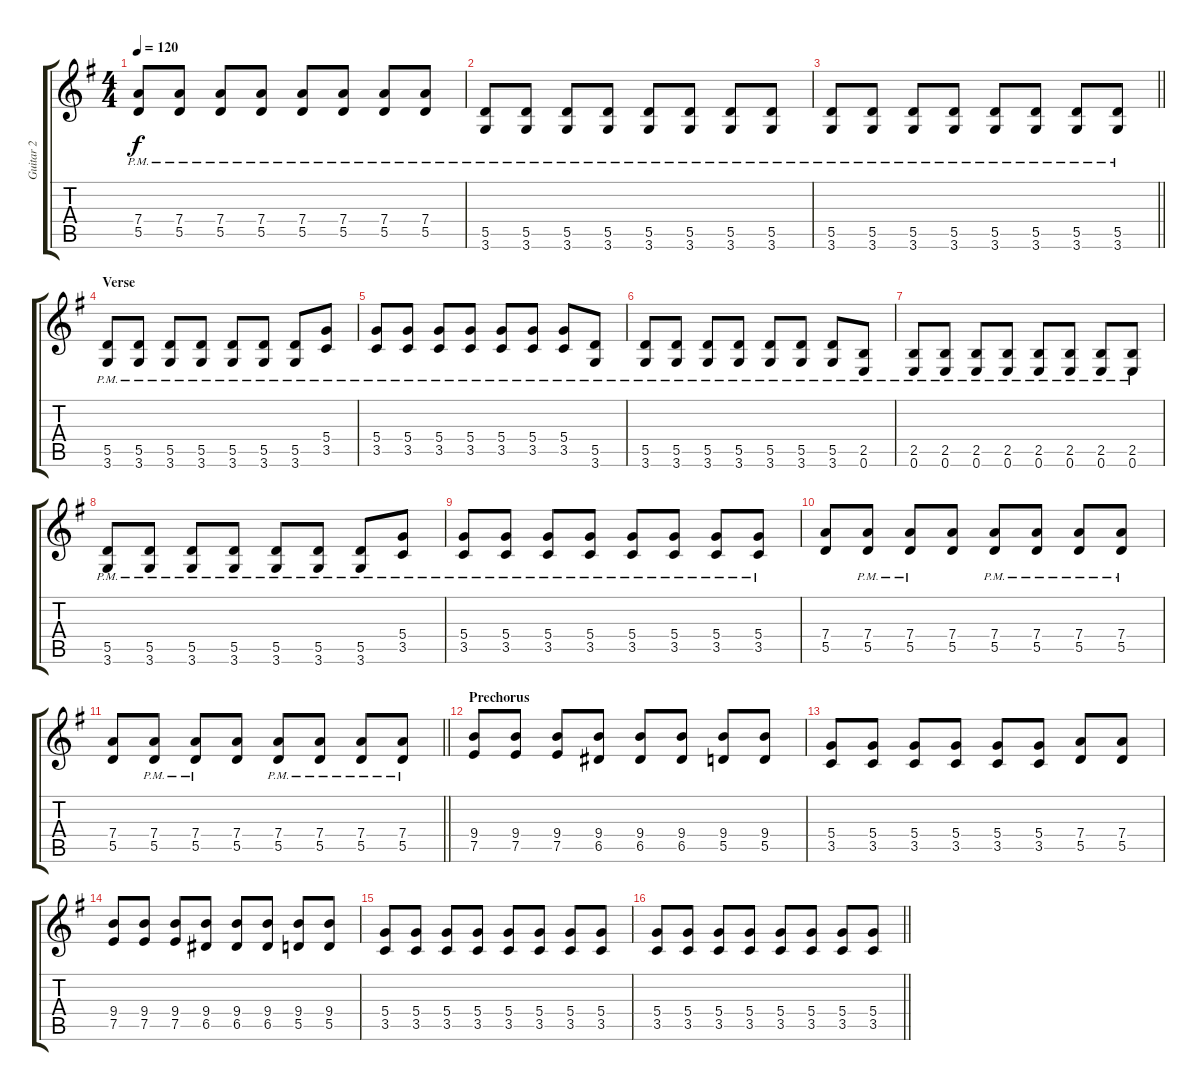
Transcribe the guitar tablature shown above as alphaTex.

\track ("Guitar 2" "Guitar 2") {instrument acousticguitarsteel}
\staff {score tabs}
\tuning (E4 B3 G3 D3 A2 E2) {hide}
\ts (4 4)
\tempo 120
\clef g2
\ks g
(7.4{pm} 5.5{pm}).8{dy f} (7.4{pm} 5.5{pm}).8 (7.4{pm} 5.5{pm}).8 (7.4{pm} 5.5{pm}).8 (7.4{pm} 5.5{pm}).8 (7.4{pm} 5.5{pm}).8 (7.4{pm} 5.5{pm}).8 (7.4{pm} 5.5{pm}).8 |
(5.5{pm} 3.6{pm}).8 (5.5{pm} 3.6{pm}).8 (5.5{pm} 3.6{pm}).8 (5.5{pm} 3.6{pm}).8 (5.5{pm} 3.6{pm}).8 (5.5{pm} 3.6{pm}).8 (5.5{pm} 3.6{pm}).8 (5.5{pm} 3.6{pm}).8 |
\barLineRight lightlight
(5.5{pm} 3.6{pm}).8 (5.5{pm} 3.6{pm}).8 (5.5{pm} 3.6{pm}).8 (5.5{pm} 3.6{pm}).8 (5.5{pm} 3.6{pm}).8 (5.5{pm} 3.6{pm}).8 (5.5{pm} 3.6{pm}).8 (5.5{pm} 3.6{pm}).8 |
\section ("" "Verse")
(5.5{pm} 3.6{pm}).8 (5.5{pm} 3.6{pm}).8 (5.5{pm} 3.6{pm}).8 (5.5{pm} 3.6{pm}).8 (5.5{pm} 3.6{pm}).8 (5.5{pm} 3.6{pm}).8 (5.5{pm} 3.6{pm}).8 (5.4 3.5{pm}).8 |
(5.4 3.5{pm}).8 (5.4 3.5{pm}).8 (5.4 3.5{pm}).8 (5.4 3.5{pm}).8 (5.4 3.5{pm}).8 (5.4 3.5{pm}).8 (5.4 3.5{pm}).8 (5.5{pm} 3.6{pm}).8 |
(5.5{pm} 3.6{pm}).8 (5.5{pm} 3.6{pm}).8 (5.5{pm} 3.6{pm}).8 (5.5{pm} 3.6{pm}).8 (5.5{pm} 3.6{pm}).8 (5.5{pm} 3.6{pm}).8 (5.5{pm} 3.6{pm}).8 (2.5{pm} 0.6{pm}).8 |
(2.5{pm} 0.6{pm}).8 (2.5{pm} 0.6{pm}).8 (2.5{pm} 0.6{pm}).8 (2.5{pm} 0.6{pm}).8 (2.5{pm} 0.6{pm}).8 (2.5{pm} 0.6{pm}).8 (2.5{pm} 0.6{pm}).8 (2.5{pm} 0.6{pm}).8 |
(5.5{pm} 3.6{pm}).8 (5.5{pm} 3.6{pm}).8 (5.5{pm} 3.6{pm}).8 (5.5{pm} 3.6{pm}).8 (5.5{pm} 3.6{pm}).8 (5.5{pm} 3.6{pm}).8 (5.5{pm} 3.6{pm}).8 (5.4 3.5{pm}).8 |
(5.4 3.5{pm}).8 (5.4 3.5{pm}).8 (5.4 3.5{pm}).8 (5.4 3.5{pm}).8 (5.4 3.5{pm}).8 (5.4 3.5{pm}).8 (5.4 3.5{pm}).8 (5.4 3.5{pm}).8 |
(7.4 5.5).8 (7.4{pm} 5.5{pm}).8 (7.4{pm} 5.5{pm}).8 (7.4 5.5).8 (7.4{pm} 5.5{pm}).8 (7.4{pm} 5.5{pm}).8 (7.4{pm} 5.5{pm}).8 (7.4{pm} 5.5{pm}).8 |
\barLineRight lightlight
(7.4 5.5).8 (7.4{pm} 5.5{pm}).8 (7.4{pm} 5.5{pm}).8 (7.4 5.5).8 (7.4{pm} 5.5{pm}).8 (7.4{pm} 5.5{pm}).8 (7.4{pm} 5.5{pm}).8 (7.4{pm} 5.5{pm}).8 |
\section ("" "Prechorus")
(9.4 7.5).8 (9.4 7.5).8 (9.4 7.5).8 (9.4 6.5).8 (9.4 6.5).8 (9.4 6.5).8 (9.4 5.5).8 (9.4 5.5).8 |
(5.4 3.5).8 (5.4 3.5).8 (5.4 3.5).8 (5.4 3.5).8 (5.4 3.5).8 (5.4 3.5).8 (7.4 5.5).8 (7.4 5.5).8 |
(9.4 7.5).8 (9.4 7.5).8 (9.4 7.5).8 (9.4 6.5).8 (9.4 6.5).8 (9.4 6.5).8 (9.4 5.5).8 (9.4 5.5).8 |
(5.4 3.5).8 (5.4 3.5).8 (5.4 3.5).8 (5.4 3.5).8 (5.4 3.5).8 (5.4 3.5).8 (5.4 3.5).8 (5.4 3.5).8 |
\barLineRight lightlight
(5.4 3.5).8 (5.4 3.5).8 (5.4 3.5).8 (5.4 3.5).8 (5.4 3.5).8 (5.4 3.5).8 (5.4 3.5).8 (5.4 3.5).8
